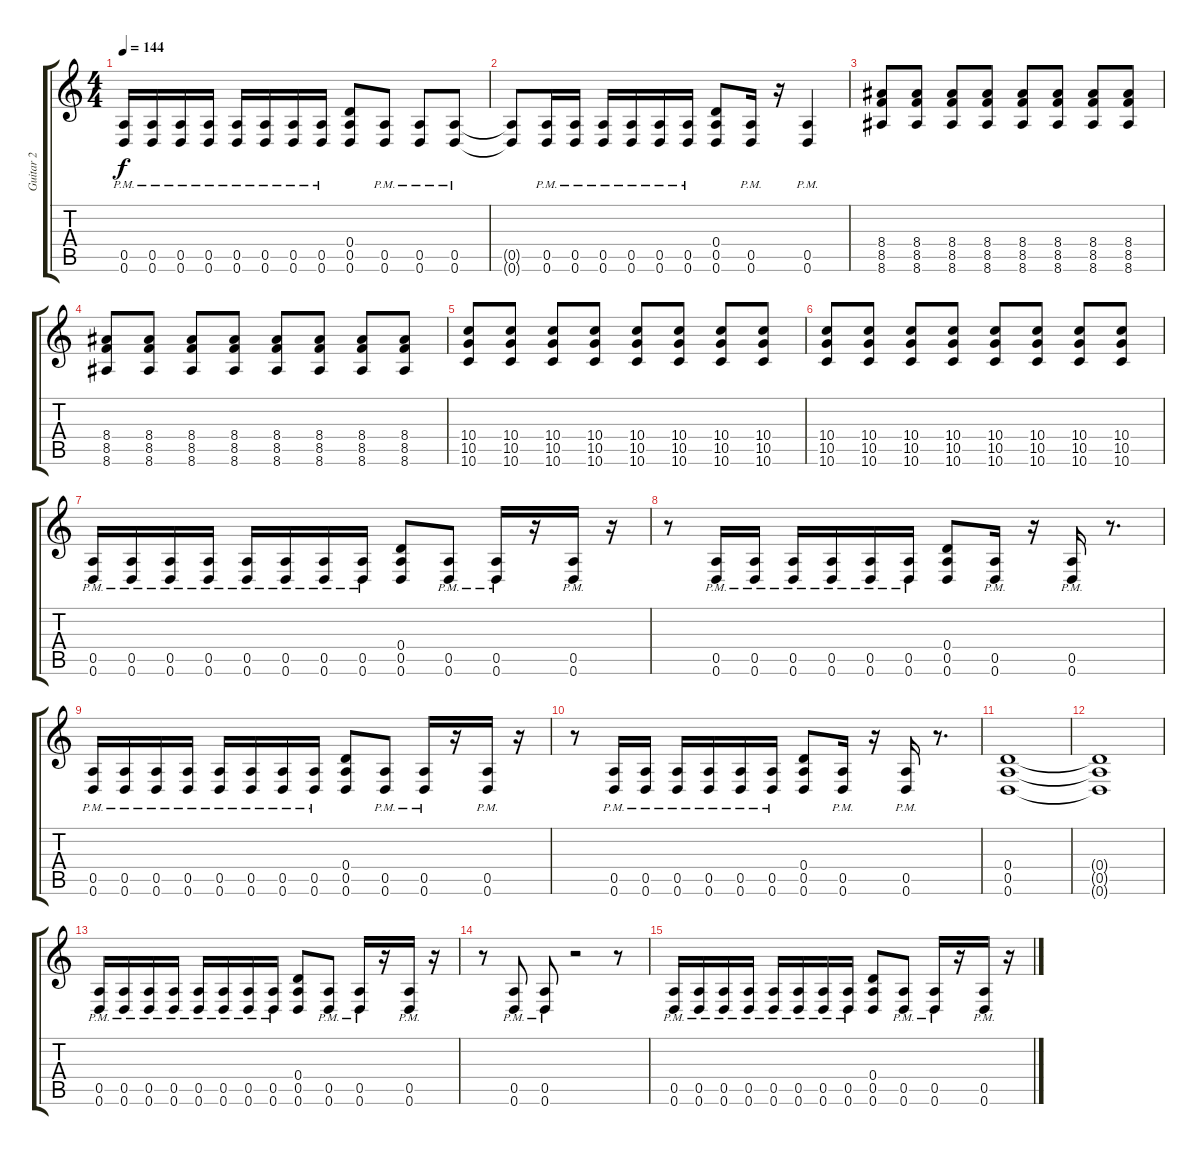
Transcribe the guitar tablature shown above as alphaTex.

\track ("Guitar 2" "Guitar 2") {instrument distortionguitar}
\staff {score tabs}
\tuning (E4 B3 G3 D3 A2 D2) {hide}
\ts (4 4)
\tempo 144
\clef g2
\ks c
(0.5{pm} 0.6{pm}).16{dy f} (0.5{pm} 0.6{pm}).16 (0.5{pm} 0.6{pm}).16 (0.5{pm} 0.6{pm}).16 (0.5{pm} 0.6{pm}).16 (0.5{pm} 0.6{pm}).16 (0.5{pm} 0.6{pm}).16 (0.5{pm} 0.6{pm}).16 (0.4 0.5 0.6).8 (0.5{pm} 0.6{pm}).8 (0.5{pm} 0.6{pm}).8 (0.5{pm} 0.6{pm}).8 |
(0.5{t} 0.6{t}).8 (0.5{pm} 0.6{pm}).16 (0.5{pm} 0.6{pm}).16 (0.5{pm} 0.6{pm}).16 (0.5{pm} 0.6{pm}).16 (0.5{pm} 0.6{pm}).16 (0.5{pm} 0.6{pm}).16 (0.4 0.5 0.6).8 (0.5{pm} 0.6{pm}).16 r.16 (0.5{pm} 0.6{pm}).4 |
(8.4 8.5 8.6).8 (8.4 8.5 8.6).8 (8.4 8.5 8.6).8 (8.4 8.5 8.6).8 (8.4 8.5 8.6).8 (8.4 8.5 8.6).8 (8.4 8.5 8.6).8 (8.4 8.5 8.6).8 |
(8.4 8.5 8.6).8 (8.4 8.5 8.6).8 (8.4 8.5 8.6).8 (8.4 8.5 8.6).8 (8.4 8.5 8.6).8 (8.4 8.5 8.6).8 (8.4 8.5 8.6).8 (8.4 8.5 8.6).8 |
(10.4 10.5 10.6).8 (10.4 10.5 10.6).8 (10.4 10.5 10.6).8 (10.4 10.5 10.6).8 (10.4 10.5 10.6).8 (10.4 10.5 10.6).8 (10.4 10.5 10.6).8 (10.4 10.5 10.6).8 |
(10.4 10.5 10.6).8 (10.4 10.5 10.6).8 (10.4 10.5 10.6).8 (10.4 10.5 10.6).8 (10.4 10.5 10.6).8 (10.4 10.5 10.6).8 (10.4 10.5 10.6).8 (10.4 10.5 10.6).8 |
(0.5{pm} 0.6{pm}).16 (0.5{pm} 0.6{pm}).16 (0.5{pm} 0.6{pm}).16 (0.5{pm} 0.6{pm}).16 (0.5{pm} 0.6{pm}).16 (0.5{pm} 0.6{pm}).16 (0.5{pm} 0.6{pm}).16 (0.5{pm} 0.6{pm}).16 (0.4 0.5 0.6).8 (0.5{pm} 0.6{pm}).8 (0.5{pm} 0.6{pm}).16 r.16 (0.5{pm} 0.6{pm}).16 r.16 |
r.8 (0.5{pm} 0.6{pm}).16 (0.5{pm} 0.6{pm}).16 (0.5{pm} 0.6{pm}).16 (0.5{pm} 0.6{pm}).16 (0.5{pm} 0.6{pm}).16 (0.5{pm} 0.6{pm}).16 (0.4 0.5 0.6).8 (0.5{pm} 0.6{pm}).16 r.16 (0.5{pm} 0.6{pm}).16 r.8{d} |
(0.5{pm} 0.6{pm}).16 (0.5{pm} 0.6{pm}).16 (0.5{pm} 0.6{pm}).16 (0.5{pm} 0.6{pm}).16 (0.5{pm} 0.6{pm}).16 (0.5{pm} 0.6{pm}).16 (0.5{pm} 0.6{pm}).16 (0.5{pm} 0.6{pm}).16 (0.4 0.5 0.6).8 (0.5{pm} 0.6{pm}).8 (0.5{pm} 0.6{pm}).16 r.16 (0.5{pm} 0.6{pm}).16 r.16 |
r.8 (0.5{pm} 0.6{pm}).16 (0.5{pm} 0.6{pm}).16 (0.5{pm} 0.6{pm}).16 (0.5{pm} 0.6{pm}).16 (0.5{pm} 0.6{pm}).16 (0.5{pm} 0.6{pm}).16 (0.4 0.5 0.6).8 (0.5{pm} 0.6{pm}).16 r.16 (0.5{pm} 0.6{pm}).16 r.8{d} |
(0.4 0.5 0.6).1 |
(0.4{t} 0.5{t} 0.6{t}).1 |
(0.5{pm} 0.6{pm}).16 (0.5{pm} 0.6{pm}).16 (0.5{pm} 0.6{pm}).16 (0.5{pm} 0.6{pm}).16 (0.5{pm} 0.6{pm}).16 (0.5{pm} 0.6{pm}).16 (0.5{pm} 0.6{pm}).16 (0.5{pm} 0.6{pm}).16 (0.4 0.5 0.6).8 (0.5{pm} 0.6{pm}).8 (0.5{pm} 0.6{pm}).16 r.16 (0.5{pm} 0.6{pm}).16 r.16 |
r.8 (0.5{pm} 0.6{pm}).8 (0.5{pm} 0.6{pm}).8 r.2 r.8 |
(0.5{pm} 0.6{pm}).16 (0.5{pm} 0.6{pm}).16 (0.5{pm} 0.6{pm}).16 (0.5{pm} 0.6{pm}).16 (0.5{pm} 0.6{pm}).16 (0.5{pm} 0.6{pm}).16 (0.5{pm} 0.6{pm}).16 (0.5{pm} 0.6{pm}).16 (0.4 0.5 0.6).8 (0.5{pm} 0.6{pm}).8 (0.5{pm} 0.6{pm}).16 r.16 (0.5{pm} 0.6{pm}).16 r.16
